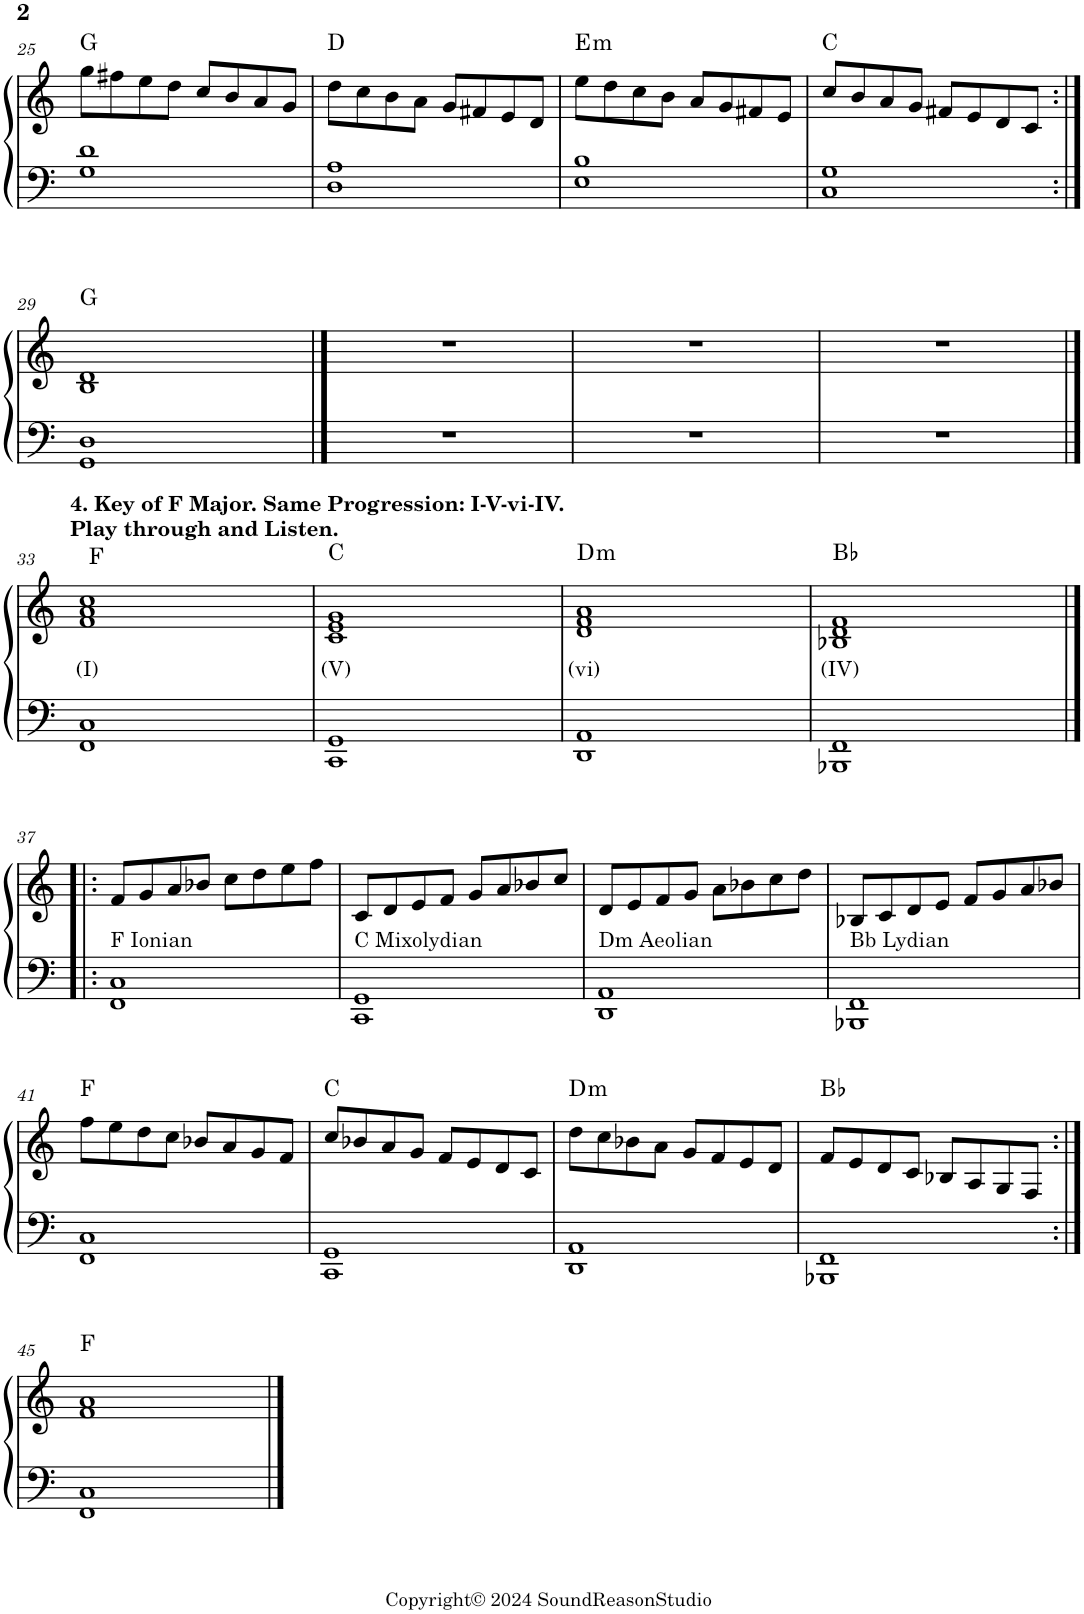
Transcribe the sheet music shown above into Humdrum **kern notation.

**kern	**kern	**text	**harte
*part1	*part1	*part1	*part1
*staff2	*staff1	*staff1	*
*I"Piano	*	*	*
*I'Pno.	*	*	*
!!LO:PB:g=z
*clefF4	*clefG2	*	*
*k[]	*k[]	*	*
*M4/4	*M4/4	*	*
=25	=25	=25	=25
1G 1d	8gg\L	.	G:maj
.	8ff#X\	.	.
.	8ee\	.	.
.	8dd\J	.	.
.	8cc/L	.	.
.	8b/	.	.
.	8a/	.	.
.	8g/J	.	.
=26	=26	=26	=26
1D 1A	8dd\L	.	D:maj
.	8cc\	.	.
.	8b\	.	.
.	8a\J	.	.
.	8g/L	.	.
.	8f#X/	.	.
.	8e/	.	.
.	8d/J	.	.
=27	=27	=27	=27
!	!	!	!LO:H:kt=m
1E 1B	8ee\L	.	E:min
.	8dd\	.	.
.	8cc\	.	.
.	8b\J	.	.
.	8a/L	.	.
.	8g/	.	.
.	8f#X/	.	.
.	8e/J	.	.
=28	=28	=28	=28
1C 1G	8cc/L	.	C:maj
.	8b/	.	.
.	8a/	.	.
.	8g/J	.	.
.	8f#X/L	.	.
.	8e/	.	.
.	8d/	.	.
.	8c/J	.	.
!!LO:LB:g=z
=29:|!	=29:|!	=29:|!	=29:|!
1GG 1D	1B 1d	.	G:maj
==30	==30	==30	==30
1r	1r	.	.
=31	=31	=31	=31
1r	1r	.	.
=32	=32	=32	=32
1r	1r	.	.
!!LO:LB:g=z
==33	==33	==33	==33
!	!LO:TX:a:B:t=4. Key of F Major. Same Progression&colon; I-V-vi-IV.	!	!
!	!LO:TX:a:t=Play through and Listen.	!	!
!	!	!LO:LY:b	!
1FF 1C	1f 1a 1cc	(I)	F:maj
=34	=34	=34	=34
!	!	!LO:LY:b	!
1CC 1GG	1c 1e 1g	(V)	C:maj
=35	=35	=35	=35
!	!	!LO:LY:b	!LO:H:kt=m
1DD 1AA	1d 1f 1a	(vi)	D:min
=36	=36	=36	=36
!	!	!LO:LY:b	!
1BBB-X 1FF	1B-X 1d 1f	(IV)	Bb:maj
!!LO:LB:g=z
=37|!:	=37|!:	=37|!:	=37|!:
!LO:TX:a:t=F Ionian	!	!	!
1FF 1C	8f/L	.	.
.	8g/	.	.
.	8a/	.	.
.	8b-X/J	.	.
.	8cc\L	.	.
.	8dd\	.	.
.	8ee\	.	.
.	8ff\J	.	.
=38	=38	=38	=38
!LO:TX:a:t=C Mixolydian	!	!	!
1CC 1GG	8c/L	.	.
.	8d/	.	.
.	8e/	.	.
.	8f/J	.	.
.	8g/L	.	.
.	8a/	.	.
.	8b-X/	.	.
.	8cc/J	.	.
=39	=39	=39	=39
!LO:TX:a:t=Dm Aeolian	!	!	!
1DD 1AA	8d/L	.	.
.	8e/	.	.
.	8f/	.	.
.	8g/J	.	.
.	8a\L	.	.
.	8b-X\	.	.
.	8cc\	.	.
.	8dd\J	.	.
=40	=40	=40	=40
!LO:TX:a:t=Bb Lydian	!	!	!
1BBB-X 1FF	8B-X/L	.	.
.	8c/	.	.
.	8d/	.	.
.	8e/J	.	.
.	8f/L	.	.
.	8g/	.	.
.	8a/	.	.
.	8b-X/J	.	.
!!LO:LB:g=z
=41	=41	=41	=41
1FF 1C	8ff\L	.	F:maj
.	8ee\	.	.
.	8dd\	.	.
.	8cc\J	.	.
.	8b-X/L	.	.
.	8a/	.	.
.	8g/	.	.
.	8f/J	.	.
=42	=42	=42	=42
1CC 1GG	8cc/L	.	C:maj
.	8b-X/	.	.
.	8a/	.	.
.	8g/J	.	.
.	8f/L	.	.
.	8e/	.	.
.	8d/	.	.
.	8c/J	.	.
=43	=43	=43	=43
!	!	!	!LO:H:kt=m
1DD 1AA	8dd\L	.	D:min
.	8cc\	.	.
.	8b-X\	.	.
.	8a\J	.	.
.	8g/L	.	.
.	8f/	.	.
.	8e/	.	.
.	8d/J	.	.
=44	=44	=44	=44
1BBB-X 1FF	8f/L	.	Bb:maj
.	8e/	.	.
.	8d/	.	.
.	8c/J	.	.
.	8B-X/L	.	.
.	8A/	.	.
.	8G/	.	.
.	8F/J	.	.
!!LO:LB:g=z
=45:|!	=45:|!	=45:|!	=45:|!
1FF 1C	1f 1a	.	F:maj
==	==	==	==
*-	*-	*-	*-
